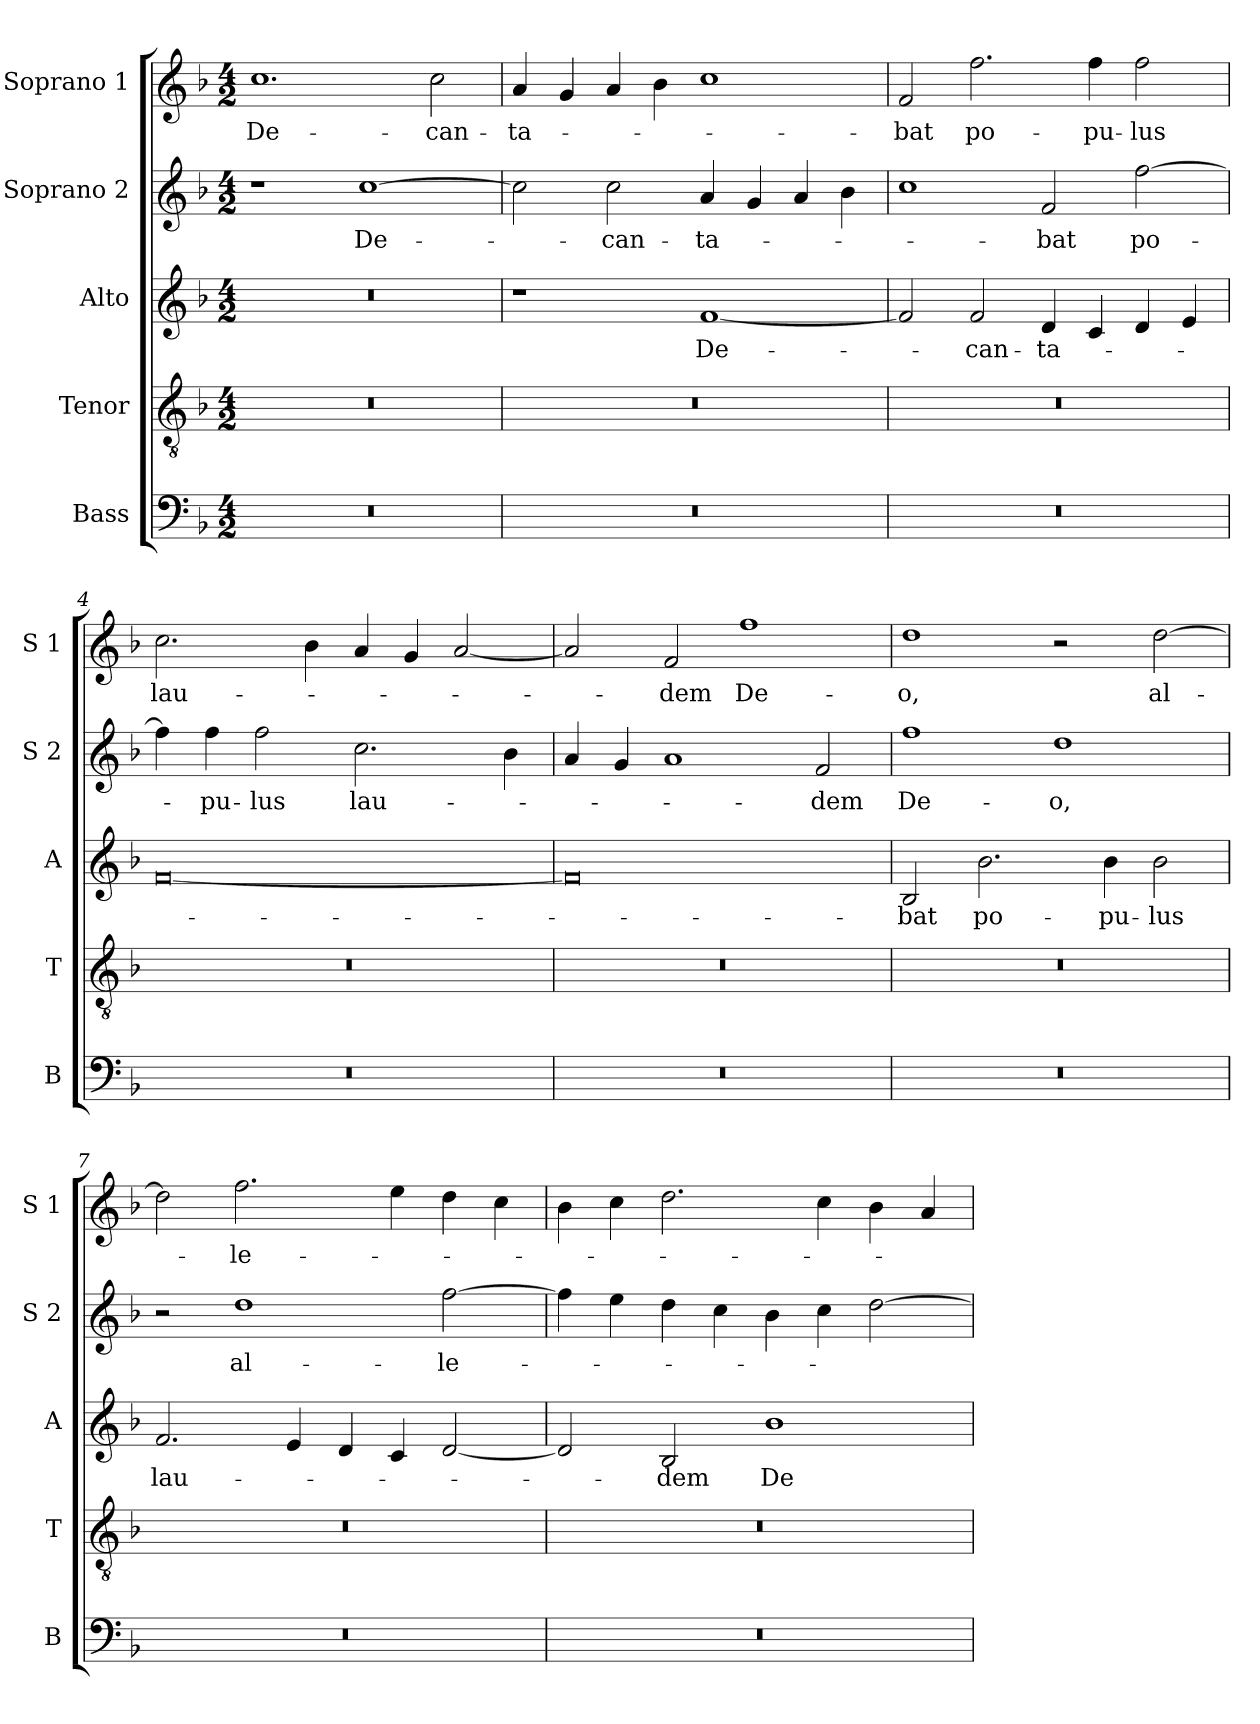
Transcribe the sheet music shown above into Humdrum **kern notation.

**kern	**kern	**kern	**text	**kern	**text	**kern	**text
*part5	*part4	*part3	*part3	*part2	*part2	*part1	*part1
*staff5	*staff4	*staff3	*staff3	*staff2	*staff2	*staff1	*staff1
*I"Bass	*I"Tenor	*I"Alto	*	*I"Soprano 2	*	*I"Soprano 1	*
*I'B	*I'T	*I'A	*	*I'S 2	*	*I'S 1	*
*clefF4	*clefGv2	*clefG2	*	*clefG2	*	*clefG2	*
*k[b-]	*k[b-]	*k[b-]	*	*k[b-]	*	*k[b-]	*
*F:	*F:	*F:	*	*F:	*	*F:	*
*M4/2	*M4/2	*M4/2	*	*M4/2	*	*M4/2	*
=1	=1	=1	=1	=1	=1	=1	=1
!	!	!	!	!	!	!	!LO:LY:b
0r	0r	0r	.	1r	.	1.cc	De-
!	!	!	!	!	!LO:LY:b	!	!
.	.	.	.	[1cc	De-	.	.
!	!	!	!	!	!	!	!LO:LY:b
.	.	.	.	.	.	2cc\	-can-
=2	=2	=2	=2	=2	=2	=2	=2
!	!	!	!	!	!	!	!LO:LY:b
0r	0r	1r	.	2cc\]	.	4a/	-ta-
.	.	.	.	.	.	4g/	.
!	!	!	!	!	!LO:LY:b	!	!
.	.	.	.	2cc\	-can-	4a/	.
.	.	.	.	.	.	4b-\	.
!	!	!	!LO:LY:b	!	!LO:LY:b	!	!
.	.	[1f	De-	4a/	-ta-	1cc	.
.	.	.	.	4g/	.	.	.
.	.	.	.	4a/	.	.	.
.	.	.	.	4b-\	.	.	.
=3	=3	=3	=3	=3	=3	=3	=3
!	!	!	!	!	!	!	!LO:LY:b
0r	0r	2f/]	.	1cc	.	2f/	-bat
!	!	!	!LO:LY:b	!	!	!	!LO:LY:b
.	.	2f/	-can-	.	.	2.ff\	po-
!	!	!	!LO:LY:b	!	!LO:LY:b	!	!
.	.	4d/	-ta-	2f/	-bat	.	.
!	!	!	!	!	!	!	!LO:LY:b
.	.	4c/	.	.	.	4ff\	-pu-
!	!	!	!	!	!LO:LY:b	!	!LO:LY:b
.	.	4d/	.	[2ff\	po-	2ff\	-lus
.	.	4e/	.	.	.	.	.
!!LO:LB:g=z
=4	=4	=4	=4	=4	=4	=4	=4
!	!	!	!	!	!	!	!LO:LY:b
0r	0r	[0f	.	4ff\]	.	2.cc\	lau-
!	!	!	!	!	!LO:LY:b	!	!
.	.	.	.	4ff\	-pu-	.	.
!	!	!	!	!	!LO:LY:b	!	!
.	.	.	.	2ff\	-lus	.	.
.	.	.	.	.	.	4b-\	.
!	!	!	!	!	!LO:LY:b	!	!
.	.	.	.	2.cc\	lau-	4a/	.
.	.	.	.	.	.	4g/	.
.	.	.	.	.	.	[2a/	.
.	.	.	.	4b-\	.	.	.
=5	=5	=5	=5	=5	=5	=5	=5
0r	0r	0f]	.	4a/	.	2a/]	.
.	.	.	.	4g/	.	.	.
!	!	!	!	!	!	!	!LO:LY:b
.	.	.	.	1a	.	2f/	-dem
!	!	!	!	!	!	!	!LO:LY:b
.	.	.	.	.	.	1ff	De-
!	!	!	!	!	!LO:LY:b	!	!
.	.	.	.	2f/	-dem	.	.
=6	=6	=6	=6	=6	=6	=6	=6
!	!	!	!LO:LY:b	!	!LO:LY:b	!	!LO:LY:b
0r	0r	2B-/	-bat	1ff	De-	1dd	-o,
!	!	!	!LO:LY:b	!	!	!	!
.	.	2.b-\	po-	.	.	.	.
!	!	!	!	!	!LO:LY:b	!	!
.	.	.	.	1dd	-o,	2r	.
!	!	!	!LO:LY:b	!	!	!	!
.	.	4b-\	-pu-	.	.	.	.
!	!	!	!LO:LY:b	!	!	!	!LO:LY:b
.	.	2b-\	-lus	.	.	[2dd\	al-
=7	=7	=7	=7	=7	=7	=7	=7
!	!	!	!LO:LY:b	!	!	!	!
0r	0r	2.f/	lau-	2r	.	2dd\]	.
!	!	!	!	!	!LO:LY:b	!	!LO:LY:b
.	.	.	.	1dd	al-	2.ff\	-le-
.	.	4e/	.	.	.	.	.
.	.	4d/	.	.	.	.	.
.	.	4c/	.	.	.	4ee\	.
!	!	!	!	!	!LO:LY:b	!	!
.	.	[2d/	.	[2ff\	-le-	4dd\	.
.	.	.	.	.	.	4cc\	.
!!LO:PB:g=z
=8	=8	=8	=8	=8	=8	=8	=8
0r	0r	2d/]	.	4ff\]	.	4b-\	.
.	.	.	.	4ee\	.	4cc\	.
!	!	!	!LO:LY:b	!	!	!	!
.	.	2B-/	-dem	4dd\	.	2.dd\	.
.	.	.	.	4cc\	.	.	.
!	!	!	!LO:LY:b	!	!	!	!
.	.	1b-	De-	4b-\	.	.	.
.	.	.	.	4cc\	.	4cc\	.
.	.	.	.	[2dd\	.	4b-\	.
.	.	.	.	.	.	4a/	.
=	=	=	=	=	=	=	=
*-	*-	*-	*-	*-	*-	*-	*-
